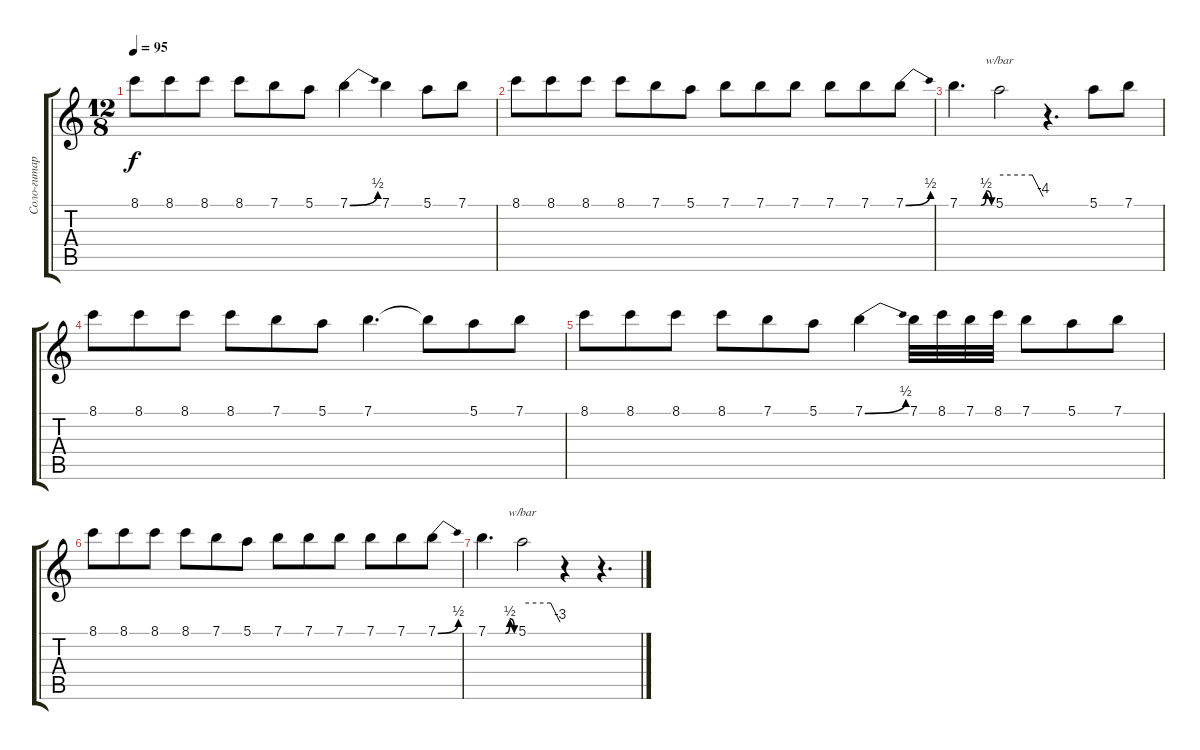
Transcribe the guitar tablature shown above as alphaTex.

\track ("Соло-гитара" "Соло-гитар") {instrument overdrivenguitar}
\staff {score tabs}
\tuning (E4 B3 G3 D3 A2 E2) {hide}
\ts (12 8)
\tempo 95
\clef g2
\ks c
8.1.8{dy f} 8.1.8 8.1.8 8.1.8 7.1.8 5.1.8 7.1{be (bend 0 0 60 2)}.4 7.1.4 5.1.8 7.1.8 |
8.1.8 8.1.8 8.1.8 8.1.8 7.1.8 5.1.8 7.1.8 7.1.8 7.1.8 7.1.8 7.1.8 7.1{be (bend 0 0 60 2)}.8 |
7.1{be (custom 0 0 40 0 50 2 60 0)}.4{d} 5.1.2{tbe (custom default 0 0 45 0 60 -16)} r.4{d} 5.1.8 7.1.8 |
8.1.8 8.1.8 8.1.8 8.1.8 7.1.8 5.1.8 7.1.4{d} 7.1{t}.8 5.1.8 7.1.8 |
8.1.8 8.1.8 8.1.8 8.1.8 7.1.8 5.1.8 7.1{be (bend 0 0 60 2)}.4 7.1.32 8.1.32 7.1.32 8.1.32 7.1.8 5.1.8 7.1.8 |
8.1.8 8.1.8 8.1.8 8.1.8 7.1.8 5.1.8 7.1.8 7.1.8 7.1.8 7.1.8 7.1.8 7.1{be (bend 0 0 60 2)}.8 |
7.1{be (custom 0 0 40 0 50 2 60 0)}.4{d} 5.1.2{tbe (custom default 0 0 45 0 60 -12)} r.4 r.4{d}
